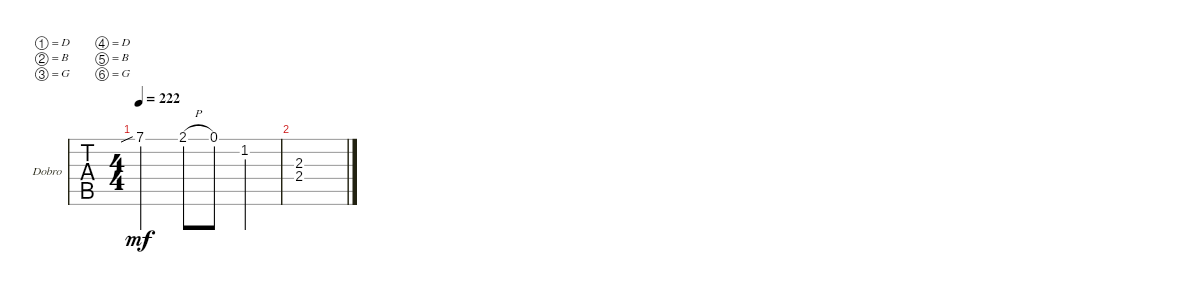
\defaultSystemsLayout 4
\bracketExtendMode groupsimilarinstruments
\firstSystemTrackNameOrientation horizontal
\otherSystemsTrackNameOrientation horizontal
\track ("Dobro" "Dobro") {instrument acousticguitarsteel}
\staff {tabs}
\tuning (D4 B3 G3 D3 B2 G2)
\ts (4 4)
\tempo 222
\clef g2
\ks a
7.1{sib}.2{dy mf} 2.1{h}.8 0.1.8 1.2.4 |
(2.3 2.4).1
